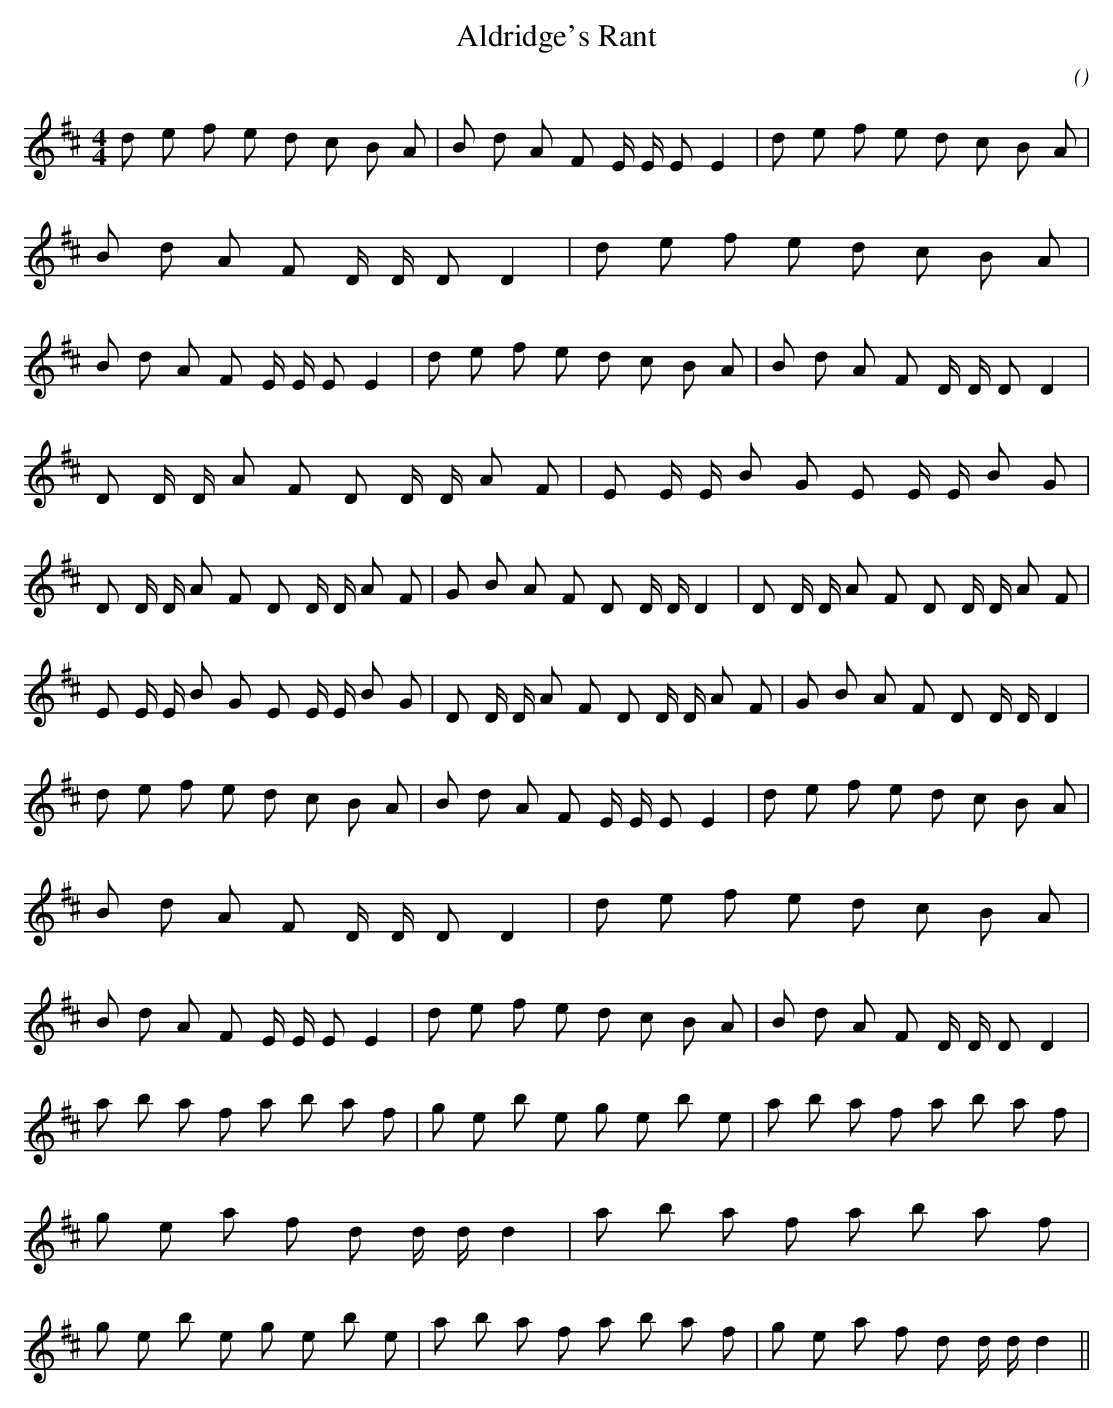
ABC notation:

X:1
T: Aldridge's Rant
C:
O:
M:4/4
K:D
K:D
M:4/4
L:1/16
d2 e2 f2 e2 d2 c2 B2 A2 |B2 d2 A2 F2 E E E2 E4 |d2 e2 f2 e2 d2 c2 B2 A2 |B2 d2 A2 F2 D D D2 D4 |d2 e2 f2 e2 d2 c2 B2 A2 |B2 d2 A2 F2 E E E2 E4 |d2 e2 f2 e2 d2 c2 B2 A2 |B2 d2 A2 F2 D D D2 D4 |
D2 D D A2 F2 D2 D D A2 F2 |E2 E E B2 G2 E2 E E B2 G2 |D2 D D A2 F2 D2 D D A2 F2 |G2 B2 A2 F2 D2 D D D4 |D2 D D A2 F2 D2 D D A2 F2 |E2 E E B2 G2 E2 E E B2 G2 |D2 D D A2 F2 D2 D D A2 F2 |G2 B2 A2 F2 D2 D D D4 |
d2 e2 f2 e2 d2 c2 B2 A2 |B2 d2 A2 F2 E E E2 E4 |d2 e2 f2 e2 d2 c2 B2 A2 |B2 d2 A2 F2 D D D2 D4 |d2 e2 f2 e2 d2 c2 B2 A2 |B2 d2 A2 F2 E E E2 E4 |d2 e2 f2 e2 d2 c2 B2 A2 |B2 d2 A2 F2 D D D2 D4 |
a2 b2 a2 f2 a2 b2 a2 f2 |g2 e2 b2 e2 g2 e2 b2 e2 |a2 b2 a2 f2 a2 b2 a2 f2 |g2 e2 a2 f2 d2 d d d4 |a2 b2 a2 f2 a2 b2 a2 f2 |g2 e2 b2 e2 g2 e2 b2 e2 |a2 b2 a2 f2 a2 b2 a2 f2 |g2 e2 a2 f2 d2 d d d4 ||
